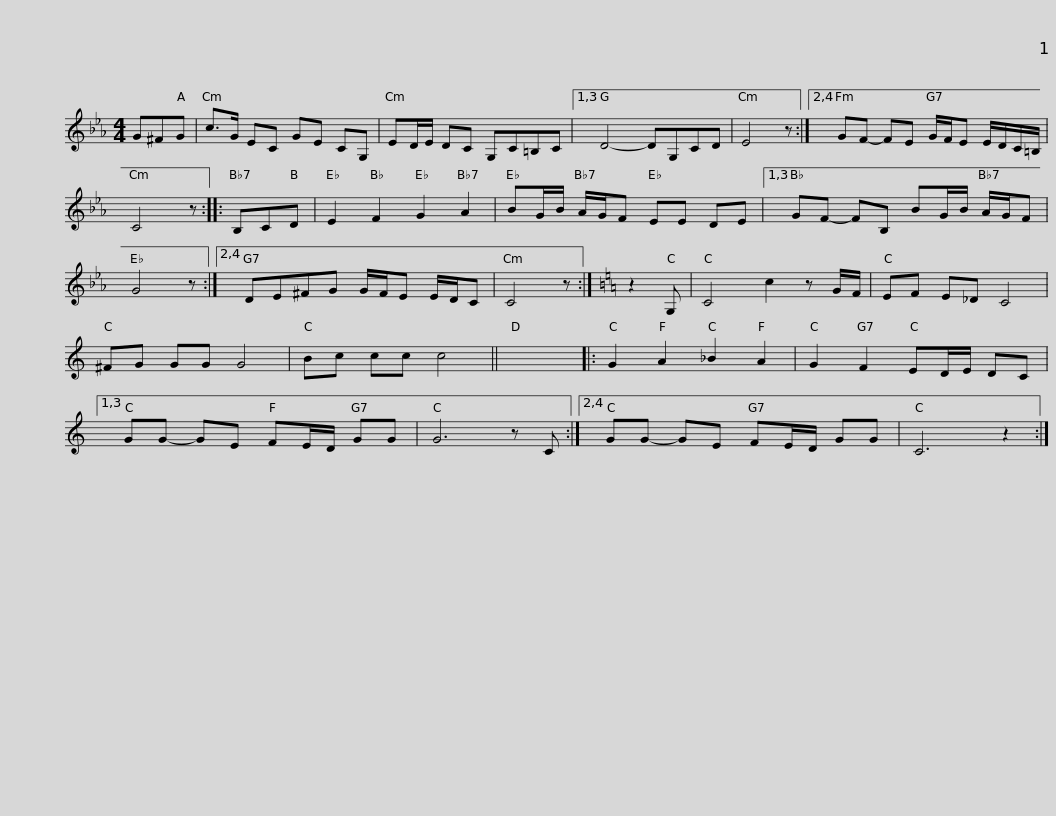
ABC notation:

X:1
L:1/8
M:4/4
I:linebreak $
K:Cmin
V:1 treble
V:1
 G^FG | c>G EC GE CG, | ED/E/ DC G,C=B,C |1,3 D4- DG,CD | E4 z :|2,4$ %5
 GF- FE G/F/E E/D/C/=B,/ | C4 z :: B,CD | E2 F2 G2 A2 | BG/B/ A/G/F EE DE |1,3$ %10
 GF- FB, BG/B/ A/G/F | G4 z :|2,4 DE^FG G/F/E E/D/C | C4 z :|[K:C] z2 G, | %15
 C4 c2 z G/F/ | EF E_D C4 |$ ^FG GG G4 | Bc cc c4 || x8 |: %20
 G2 A2 _B2 A2 | G2 F2 ED/E/ DC |1,3 GG- GE FE/D/ GG | G6 z C :|2,4$ GG- GE FE/D/ GG | %25
 C6 z2 :| %26
